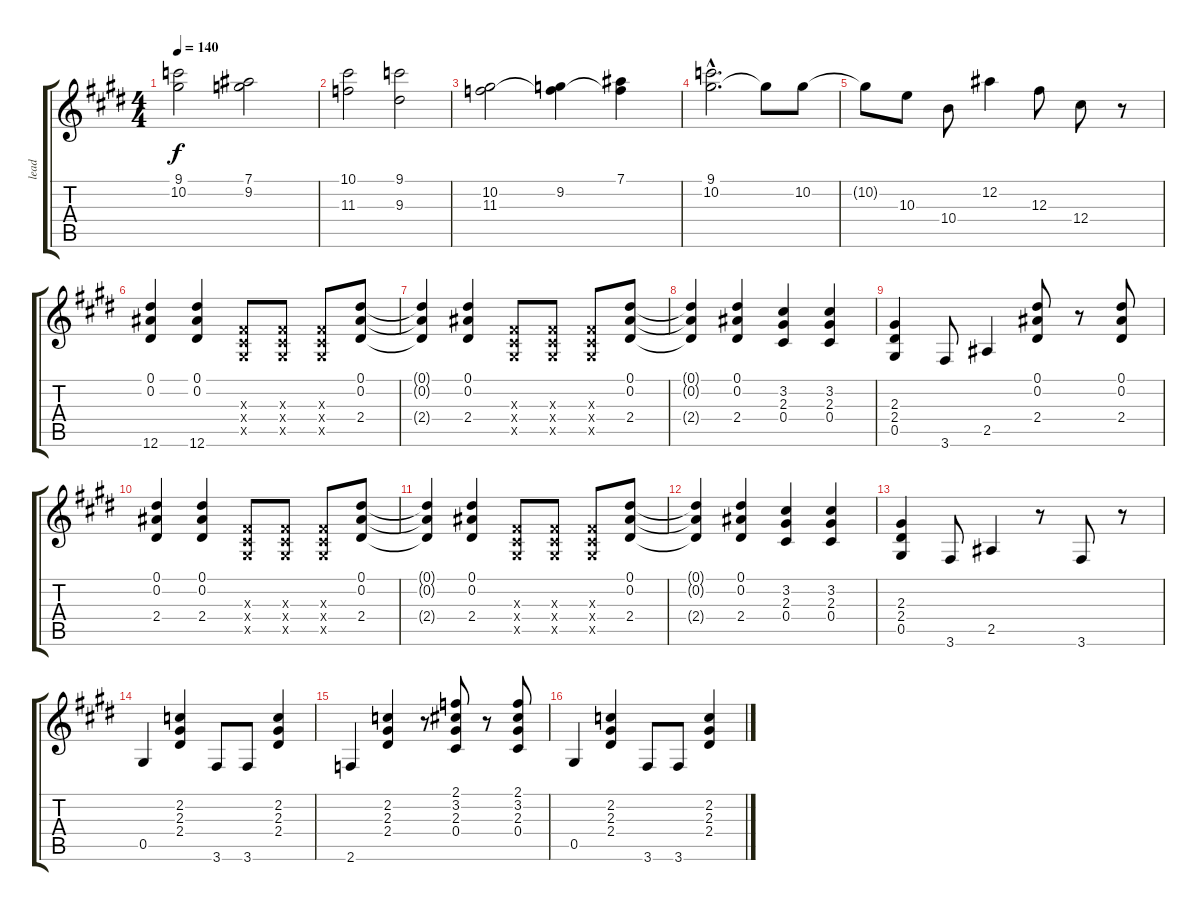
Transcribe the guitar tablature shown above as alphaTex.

\track ("lead" "lead") {instrument overdrivenguitar}
\staff {score tabs}
\tuning (Eb4 Bb3 Gb3 Db3 Ab2 Eb2) {hide}
\ts (4 4)
\tempo 140
\clef g2
\ks e
(9.1 10.2).2{dy f} (7.1 9.2).2 |
(10.1 11.3).2 (9.1 9.3).2 |
(10.2 11.3).2 (9.2 11.3{t}).4 (7.1 11.3{t}).4 |
(9.1{hac} 10.2{hac}).2{d} 10.2{t}.8 10.2.8{volume 13} |
10.2{t}.8 10.3.8 10.4.8 12.2.4 12.3.8 12.4.8 r.8 |
(0.1 0.2 12.6).4 (0.1 0.2 12.6).4 (0.3{x} 0.4{x} 0.5{x}).8 (0.3{x} 0.4{x} 0.5{x}).8 (0.3{x} 0.4{x} 0.5{x}).8 (0.1 0.2 2.4).8 |
(0.1{t} 0.2{t} 2.4{t}).4 (0.1 0.2 2.4).4 (0.3{x} 0.4{x} 0.5{x}).8 (0.3{x} 0.4{x} 0.5{x}).8 (0.3{x} 0.4{x} 0.5{x}).8 (0.1 0.2 2.4).8 |
(0.1{t} 0.2{t} 2.4{t}).4 (0.1 0.2 2.4).4 (3.2 2.3 0.4).4 (3.2 2.3 0.4).4 |
(2.3 2.4 0.5).4 3.6.8 2.5.4 (0.1 0.2 2.4).8 r.8 (0.1 0.2 2.4).8 |
(0.1 0.2 2.4).4 (0.1 0.2 2.4).4 (0.3{x} 0.4{x} 0.5{x}).8 (0.3{x} 0.4{x} 0.5{x}).8 (0.3{x} 0.4{x} 0.5{x}).8 (0.1 0.2 2.4).8 |
(0.1{t} 0.2{t} 2.4{t}).4 (0.1 0.2 2.4).4 (0.3{x} 0.4{x} 0.5{x}).8 (0.3{x} 0.4{x} 0.5{x}).8 (0.3{x} 0.4{x} 0.5{x}).8 (0.1 0.2 2.4).8 |
(0.1{t} 0.2{t} 2.4{t}).4 (0.1 0.2 2.4).4 (3.2 2.3 0.4).4 (3.2 2.3 0.4).4 |
(2.3 2.4 0.5).4 3.6.8 2.5.4 r.8 3.6.8 r.8 |
0.5.4 (2.2 2.3 2.4).4 3.6.8 3.6.8 (2.2 2.3 2.4).4 |
2.6.4 (2.2 2.3 2.4).4 r.8 (2.1 3.2 2.3 0.4).8 r.8 (2.1 3.2 2.3 0.4).8 |
0.5.4 (2.2 2.3 2.4).4 3.6.8 3.6.8 (2.2 2.3 2.4).4
